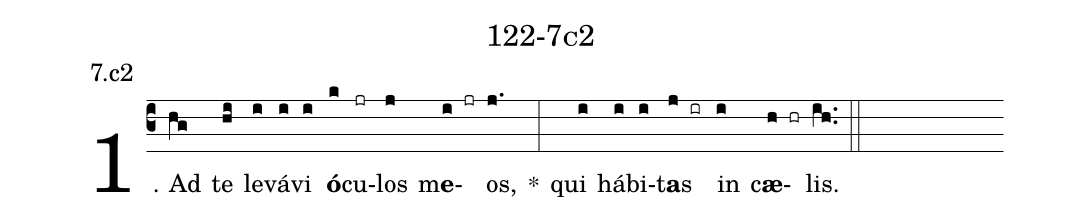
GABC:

name: 122-7c2;
annotation: 7.c2;
%%
(c3)1. Ad(hg) te(hi) le(i)vá(i)vi(i) <b>ó</b>(k)cu(jr)los(j) m<b>e</b>(i jr)os,(j.) *(:) qui(i) há(i)bi(i)t<b>a</b>s(j ir) in(i) c<b>æ</b>(h hr)lis.(ih..) (::)
